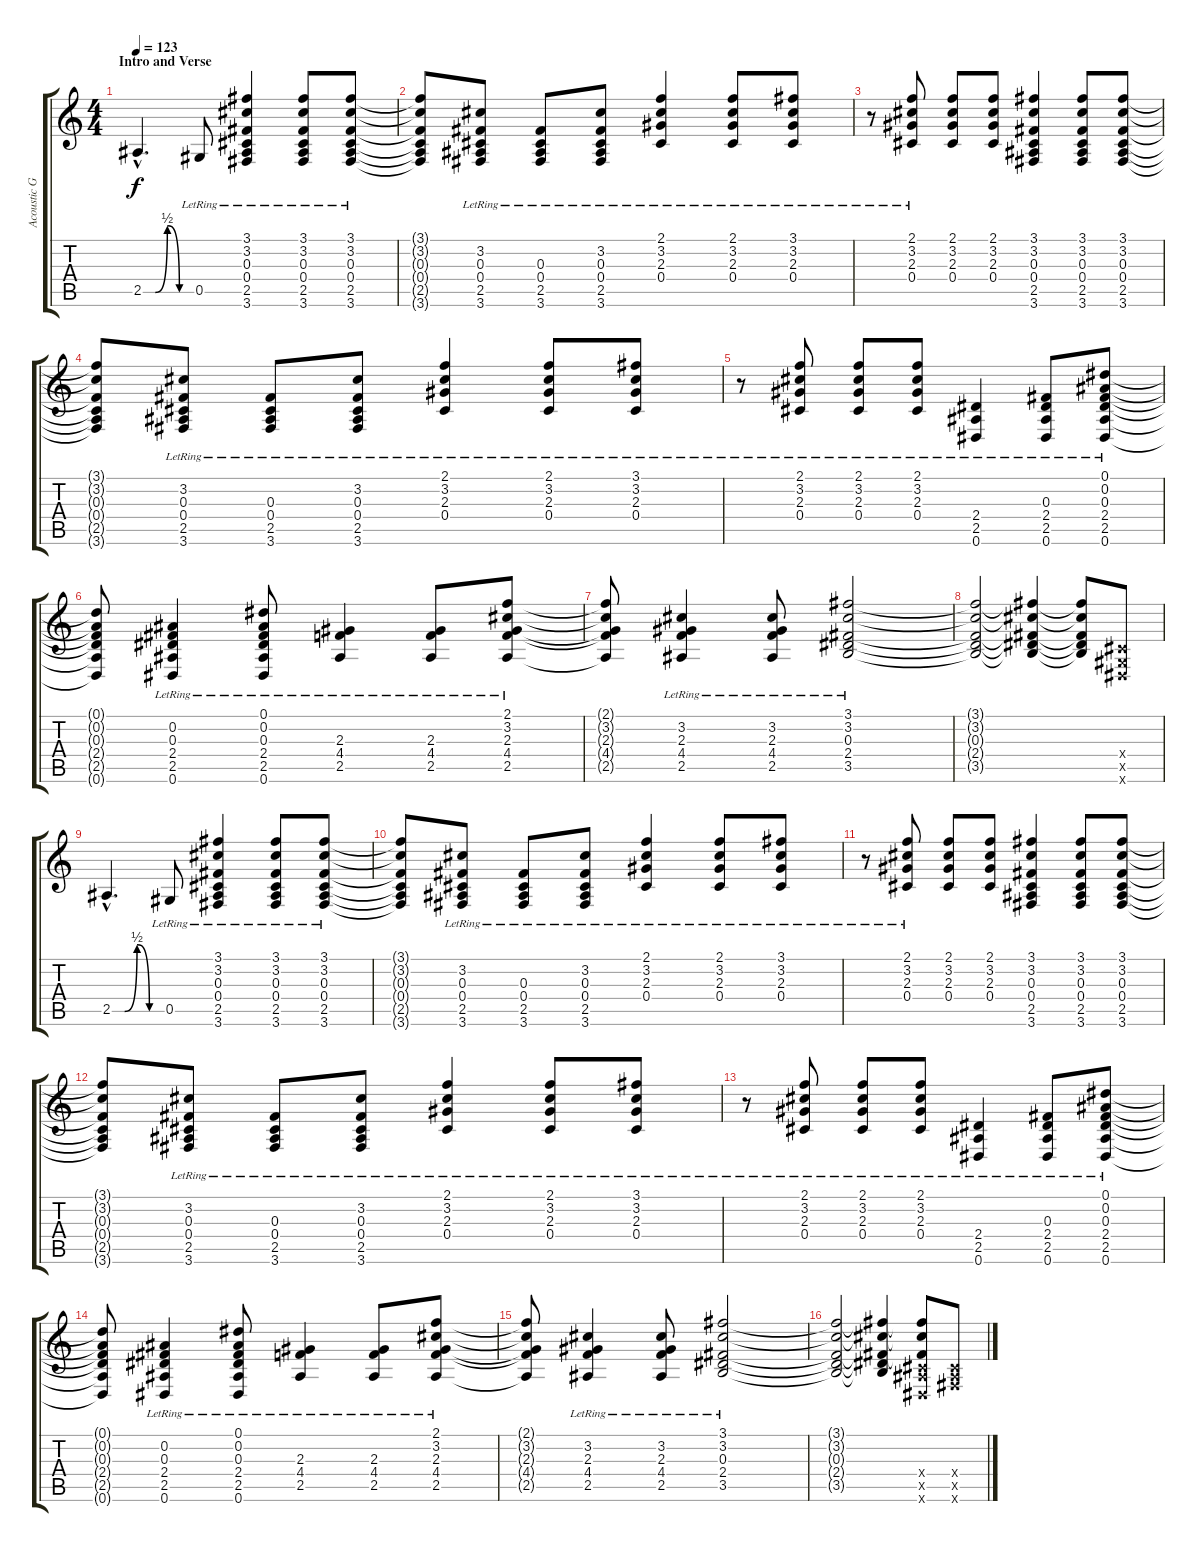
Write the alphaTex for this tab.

\track ("Acoustic Guitar" "Acoustic G") {instrument acousticguitarsteel}
\staff {score tabs}
\tuning (Eb4 Bb3 Gb3 Db3 Ab2 Eb2) {hide}
\ts (4 4)
\section ("" "Intro and Verse")
\tempo 123
\clef g2
\ks c
2.5{be (custom 0 0 15 0 30 2 45 0 60 0) hac}.4{d dy f instrument acousticguitarsteel} 0.5{lr}.8 (3.1{lr} 3.2{lr} 0.3{lr} 0.4{lr} 2.5{lr} 3.6{lr}).4 (3.1{lr} 3.2{lr} 0.3{lr} 0.4{lr} 2.5{lr} 3.6{lr}).8 (3.1{lr} 3.2{lr} 0.3{lr} 0.4{lr} 2.5{lr} 3.6{lr}).8 |
(3.1{t} 3.2{t} 0.3{t} 0.4{t} 2.5{t} 3.6{t}).8 (3.2{lr} 0.3 0.4 2.5 3.6).8 (0.3{lr} 0.4 2.5 3.6).8 (3.2{lr} 0.3 0.4 2.5 3.6).8 (2.1{lr} 3.2{lr} 2.3{lr} 0.4{lr}).4 (2.1{lr} 3.2{lr} 2.3{lr} 0.4{lr}).8 (3.1{lr} 3.2{lr} 2.3{lr} 0.4{lr}).8 |
r.8 (2.1{lr} 3.2{lr} 2.3{lr} 0.4{lr}).8 (2.1 3.2 2.3 0.4).8 (2.1 3.2 2.3 0.4).8 (3.1 3.2 0.3 0.4 2.5 3.6).4 (3.1 3.2 0.3 0.4 2.5 3.6).8 (3.1 3.2 0.3 0.4 2.5 3.6).8 |
(3.1{t} 3.2{t} 0.3{t} 0.4{t} 2.5{t} 3.6{t}).8 (3.2{lr} 0.3 0.4 2.5 3.6).8 (0.3{lr} 0.4 2.5 3.6).8 (3.2{lr} 0.3 0.4 2.5 3.6).8 (2.1{lr} 3.2{lr} 2.3{lr} 0.4{lr}).4 (2.1{lr} 3.2{lr} 2.3{lr} 0.4{lr}).8 (3.1{lr} 3.2{lr} 2.3{lr} 0.4{lr}).8 |
r.8 (2.1{lr} 3.2{lr} 2.3{lr} 0.4{lr}).8 (2.1{lr} 3.2{lr} 2.3{lr} 0.4{lr}).8 (2.1{lr} 3.2{lr} 2.3{lr} 0.4{lr}).8 (2.4{lr} 2.5{lr} 0.6{lr}).4 (0.3{lr} 2.4{lr} 2.5{lr} 0.6).8 (0.1{lr} 0.2{lr} 0.3 2.4 2.5 0.6).8 |
(0.1{t} 0.2{t} 0.3{t} 2.4{t} 2.5{t} 0.6{t}).8 (0.2{lr} 0.3{lr} 2.4{lr} 2.5{lr} 0.6{lr}).4 (0.1{lr} 0.2{lr} 0.3{lr} 2.4{lr} 2.5{lr} 0.6{lr}).8 (2.3{lr} 4.4{lr} 2.5{lr}).4 (2.3{lr} 4.4{lr} 2.5{lr}).8 (2.1{lr} 3.2{lr} 2.3{lr} 4.4{lr} 2.5{lr}).8 |
(2.1{t} 3.2{t} 2.3{t} 4.4{t} 2.5{t}).8 (3.2{lr} 2.3{lr} 4.4{lr} 2.5{lr}).4 (3.2{lr} 2.3{lr} 4.4{lr} 2.5{lr}).8 (3.1{lr} 3.2{lr} 0.3{lr} 2.4{lr} 3.5{lr}).2 |
(3.1{t} 3.2{t} 0.3{t} 2.4{t} 3.5{t}).2 (3.1{t} 3.2{t} 0.3{t} 2.4{t} 3.5{t}).4 (3.1{t} 3.2{t} 0.3{t} 2.4{t} 3.5{t}).8 (0.4{x} 0.5{x} 0.6{x}).8 |
2.5{be (custom 0 0 15 0 30 2 45 0 60 0) hac}.4{d} 0.5{lr}.8 (3.1{lr} 3.2{lr} 0.3{lr} 0.4{lr} 2.5{lr} 3.6{lr}).4 (3.1{lr} 3.2{lr} 0.3{lr} 0.4{lr} 2.5{lr} 3.6{lr}).8 (3.1{lr} 3.2{lr} 0.3{lr} 0.4{lr} 2.5{lr} 3.6{lr}).8 |
(3.1{t} 3.2{t} 0.3{t} 0.4{t} 2.5{t} 3.6{t}).8 (3.2{lr} 0.3 0.4 2.5 3.6).8 (0.3{lr} 0.4 2.5 3.6).8 (3.2{lr} 0.3 0.4 2.5 3.6).8 (2.1{lr} 3.2{lr} 2.3{lr} 0.4{lr}).4 (2.1{lr} 3.2{lr} 2.3{lr} 0.4{lr}).8 (3.1{lr} 3.2{lr} 2.3{lr} 0.4{lr}).8 |
r.8 (2.1{lr} 3.2{lr} 2.3{lr} 0.4{lr}).8 (2.1 3.2 2.3 0.4).8 (2.1 3.2 2.3 0.4).8 (3.1 3.2 0.3 0.4 2.5 3.6).4 (3.1 3.2 0.3 0.4 2.5 3.6).8 (3.1 3.2 0.3 0.4 2.5 3.6).8 |
(3.1{t} 3.2{t} 0.3{t} 0.4{t} 2.5{t} 3.6{t}).8 (3.2{lr} 0.3 0.4 2.5 3.6).8 (0.3{lr} 0.4 2.5 3.6).8 (3.2{lr} 0.3 0.4 2.5 3.6).8 (2.1{lr} 3.2{lr} 2.3{lr} 0.4{lr}).4 (2.1{lr} 3.2{lr} 2.3{lr} 0.4{lr}).8 (3.1{lr} 3.2{lr} 2.3{lr} 0.4{lr}).8 |
r.8 (2.1{lr} 3.2{lr} 2.3{lr} 0.4{lr}).8 (2.1{lr} 3.2{lr} 2.3{lr} 0.4{lr}).8 (2.1{lr} 3.2{lr} 2.3{lr} 0.4{lr}).8 (2.4{lr} 2.5{lr} 0.6{lr}).4 (0.3{lr} 2.4{lr} 2.5{lr} 0.6).8 (0.1{lr} 0.2{lr} 0.3 2.4 2.5 0.6).8 |
(0.1{t} 0.2{t} 0.3{t} 2.4{t} 2.5{t} 0.6{t}).8 (0.2{lr} 0.3{lr} 2.4{lr} 2.5{lr} 0.6{lr}).4 (0.1{lr} 0.2{lr} 0.3{lr} 2.4{lr} 2.5{lr} 0.6{lr}).8 (2.3{lr} 4.4{lr} 2.5{lr}).4 (2.3{lr} 4.4{lr} 2.5{lr}).8 (2.1{lr} 3.2{lr} 2.3{lr} 4.4{lr} 2.5{lr}).8 |
(2.1{t} 3.2{t} 2.3{t} 4.4{t} 2.5{t}).8 (3.2{lr} 2.3{lr} 4.4{lr} 2.5{lr}).4 (3.2{lr} 2.3{lr} 4.4{lr} 2.5{lr}).8 (3.1{lr} 3.2{lr} 0.3{lr} 2.4{lr} 3.5{lr}).2 |
(3.1{t} 3.2{t} 0.3{t} 2.4{t} 3.5{t}).2 (3.1{t} 3.2{t} 0.3{t} 2.4{t} 3.5{t}).4 (3.1{t} 3.2{t} 0.3{t} 0.4{x} 2.5{x} 0.6{x}).8 (0.4{x} 2.5{x} 3.6{x}).8
